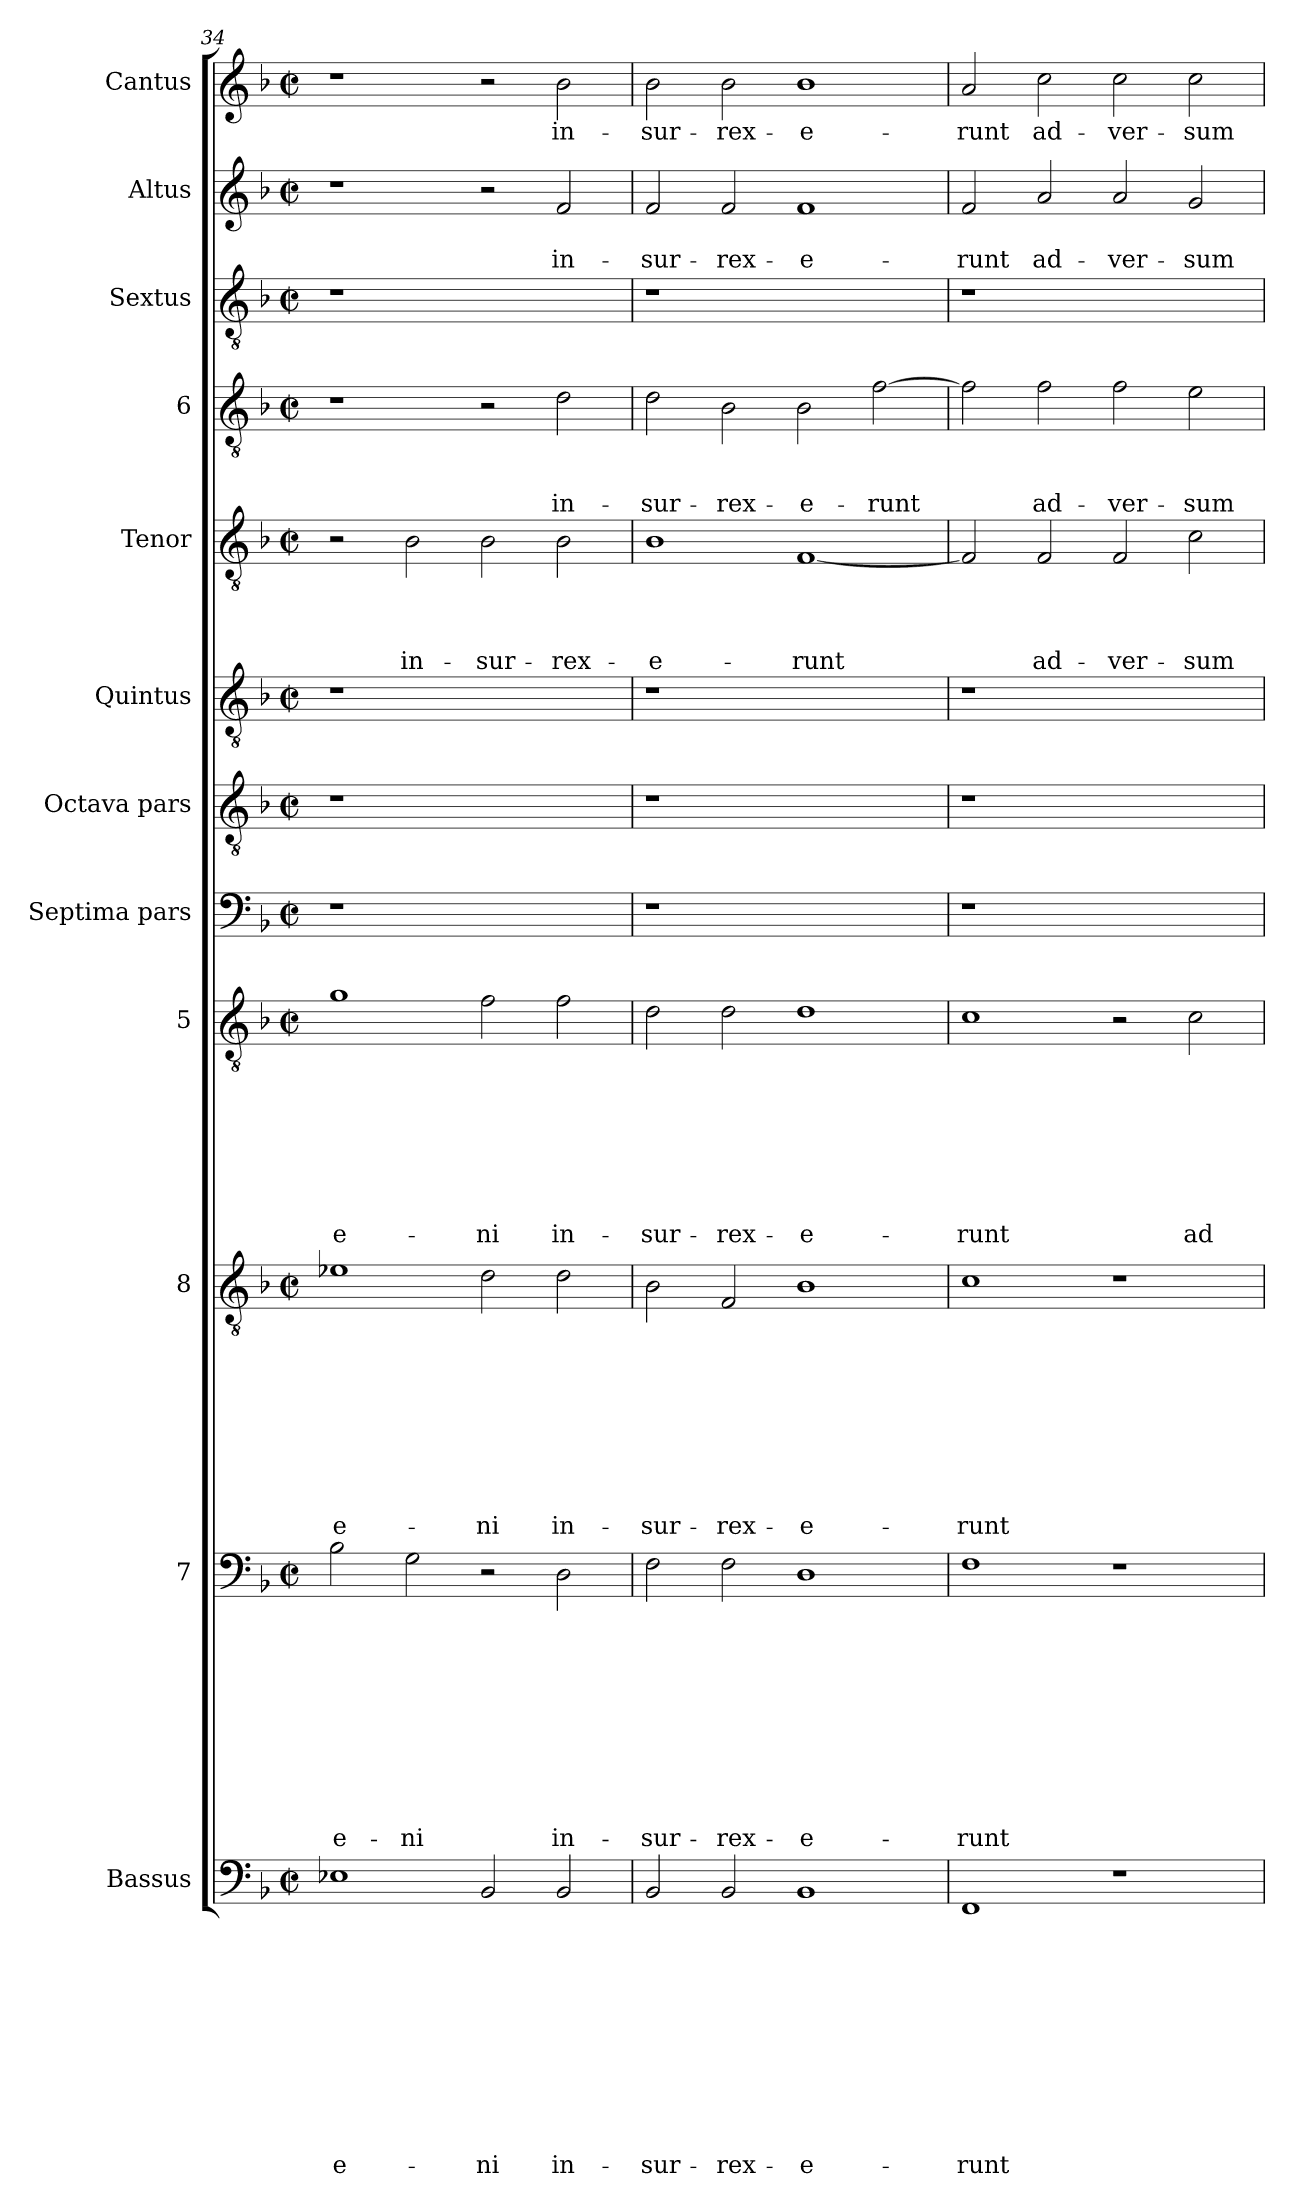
**kern	**text	**text	**text	**text	**text	**text	**text	**text	**text	**text	**text	**kern	**text	**text	**text	**text	**text	**text	**text	**text	**text	**text	**kern	**text	**text	**text	**text	**text	**text	**text	**text	**text	**kern	**text	**text	**text	**text	**text	**text	**text	**text	**kern	**kern	**kern	**kern	**text	**text	**text	**text	**kern	**text	**text	**text	**kern	**kern	**text	**text	**kern	**text
*part12	*part12	*part12	*part12	*part12	*part12	*part12	*part12	*part12	*part12	*part12	*part12	*part11	*part11	*part11	*part11	*part11	*part11	*part11	*part11	*part11	*part11	*part11	*part10	*part10	*part10	*part10	*part10	*part10	*part10	*part10	*part10	*part10	*part9	*part9	*part9	*part9	*part9	*part9	*part9	*part9	*part9	*part8	*part7	*part6	*part5	*part5	*part5	*part5	*part5	*part4	*part4	*part4	*part4	*part3	*part2	*part2	*part2	*part1	*part1
*staff12	*staff12	*staff12	*staff12	*staff12	*staff12	*staff12	*staff12	*staff12	*staff12	*staff12	*staff12	*staff11	*staff11	*staff11	*staff11	*staff11	*staff11	*staff11	*staff11	*staff11	*staff11	*staff11	*staff10	*staff10	*staff10	*staff10	*staff10	*staff10	*staff10	*staff10	*staff10	*staff10	*staff9	*staff9	*staff9	*staff9	*staff9	*staff9	*staff9	*staff9	*staff9	*staff8	*staff7	*staff6	*staff5	*staff5	*staff5	*staff5	*staff5	*staff4	*staff4	*staff4	*staff4	*staff3	*staff2	*staff2	*staff2	*staff1	*staff1
*I"Bassus	*	*	*	*	*	*	*	*	*	*	*	*I"7	*	*	*	*	*	*	*	*	*	*	*I"8	*	*	*	*	*	*	*	*	*	*I"5	*	*	*	*	*	*	*	*	*I"Septima pars	*I"Octava pars	*I"Quintus	*I"Tenor	*	*	*	*	*I"6	*	*	*	*I"Sextus	*I"Altus	*	*	*I"Cantus	*
*I'B.	*	*	*	*	*	*	*	*	*	*	*	*	*	*	*	*	*	*	*	*	*	*	*	*	*	*	*	*	*	*	*	*	*	*	*	*	*	*	*	*	*	*	*	*	*I'T.	*	*	*	*	*	*	*	*	*	*I'A.	*	*	*I'C.	*
!!LO:PB:g=z
*clefF4	*	*	*	*	*	*	*	*	*	*	*	*clefF4	*	*	*	*	*	*	*	*	*	*	*clefGv2	*	*	*	*	*	*	*	*	*	*clefGv2	*	*	*	*	*	*	*	*	*clefF4	*clefGv2	*clefGv2	*clefGv2	*	*	*	*	*clefGv2	*	*	*	*clefGv2	*clefG2	*	*	*clefG2	*
*k[b-]	*	*	*	*	*	*	*	*	*	*	*	*k[b-]	*	*	*	*	*	*	*	*	*	*	*k[b-]	*	*	*	*	*	*	*	*	*	*k[b-]	*	*	*	*	*	*	*	*	*k[b-]	*k[b-]	*k[b-]	*k[b-]	*	*	*	*	*k[b-]	*	*	*	*k[b-]	*k[b-]	*	*	*k[b-]	*
*F:	*	*	*	*	*	*	*	*	*	*	*	*F:	*	*	*	*	*	*	*	*	*	*	*F:	*	*	*	*	*	*	*	*	*	*F:	*	*	*	*	*	*	*	*	*F:	*F:	*F:	*F:	*	*	*	*	*F:	*	*	*	*F:	*F:	*	*	*F:	*
*M2/2	*	*	*	*	*	*	*	*	*	*	*	*M2/2	*	*	*	*	*	*	*	*	*	*	*M2/2	*	*	*	*	*	*	*	*	*	*M2/2	*	*	*	*	*	*	*	*	*M2/2	*M2/2	*M2/2	*M2/2	*	*	*	*	*M2/2	*	*	*	*M2/2	*M2/2	*	*	*M2/2	*
*met(c|)	*	*	*	*	*	*	*	*	*	*	*	*met(c|)	*	*	*	*	*	*	*	*	*	*	*met(c|)	*	*	*	*	*	*	*	*	*	*met(c|)	*	*	*	*	*	*	*	*	*met(c|)	*met(c|)	*met(c|)	*met(c|)	*	*	*	*	*met(c|)	*	*	*	*met(c|)	*met(c|)	*	*	*met(c|)	*
=34	=34	=34	=34	=34	=34	=34	=34	=34	=34	=34	=34	=34	=34	=34	=34	=34	=34	=34	=34	=34	=34	=34	=34	=34	=34	=34	=34	=34	=34	=34	=34	=34	=34	=34	=34	=34	=34	=34	=34	=34	=34	=34	=34	=34	=34	=34	=34	=34	=34	=34	=34	=34	=34	=34	=34	=34	=34	=34	=34
!	!	!	!	!	!	!	!	!	!	!	!LO:LY:b	!	!	!	!	!	!	!	!	!	!	!LO:LY:b	!	!	!	!	!	!	!	!	!	!LO:LY:b	!	!	!	!	!	!	!	!	!LO:LY:b	!	!	!	!	!	!	!	!	!	!	!	!	!	!	!	!	!	!
1E-X	.	.	.	.	.	.	.	.	.	.	-e-	2B-\	.	.	.	.	.	.	.	.	.	-e-	1e-X	.	.	.	.	.	.	.	.	-e-	1g	.	.	.	.	.	.	.	-e-	1r	1r	1r	2r	.	.	.	.	1r	.	.	.	1r	1r	.	.	1r	.
!	!	!	!	!	!	!	!	!	!	!	!	!	!	!	!	!	!	!	!	!	!	!LO:LY:b	!	!	!	!	!	!	!	!	!	!	!	!	!	!	!	!	!	!	!	!	!	!	!	!	!	!	!LO:LY:b	!	!	!	!	!	!	!	!	!	!
.	.	.	.	.	.	.	.	.	.	.	.	2G\	.	.	.	.	.	.	.	.	.	-ni	.	.	.	.	.	.	.	.	.	.	.	.	.	.	.	.	.	.	.	.	.	.	2B-\	.	.	.	in-	.	.	.	.	.	.	.	.	.	.
!	!	!	!	!	!	!	!	!	!	!	!LO:LY:b	!	!	!	!	!	!	!	!	!	!	!	!	!	!	!	!	!	!	!	!	!LO:LY:b	!	!	!	!	!	!	!	!	!LO:LY:b	!	!	!	!	!	!	!	!LO:LY:b	!	!	!	!	!	!	!	!	!	!
2BB-/	.	.	.	.	.	.	.	.	.	.	-ni	2r	.	.	.	.	.	.	.	.	.	.	2d\	.	.	.	.	.	.	.	.	-ni	2f\	.	.	.	.	.	.	.	-ni	1ryy	1ryy	1ryy	2B-\	.	.	.	-sur-	2r	.	.	.	1ryy	2r	.	.	2r	.
!	!	!	!	!	!	!	!	!	!	!	!LO:LY:b	!	!	!	!	!	!	!	!	!	!	!LO:LY:b	!	!	!	!	!	!	!	!	!	!LO:LY:b	!	!	!	!	!	!	!	!	!LO:LY:b	!	!	!	!	!	!	!	!LO:LY:b	!	!	!	!LO:LY:b	!	!	!	!LO:LY:b	!	!LO:LY:b
2BB-/	.	.	.	.	.	.	.	.	.	.	in-	2D\	.	.	.	.	.	.	.	.	.	in-	2d\	.	.	.	.	.	.	.	.	in-	2f\	.	.	.	.	.	.	.	in-	.	.	.	2B-\	.	.	.	-rex-	2d\	.	.	in-	.	2f/	.	in-	2b-\	in-
=35	=35	=35	=35	=35	=35	=35	=35	=35	=35	=35	=35	=35	=35	=35	=35	=35	=35	=35	=35	=35	=35	=35	=35	=35	=35	=35	=35	=35	=35	=35	=35	=35	=35	=35	=35	=35	=35	=35	=35	=35	=35	=35	=35	=35	=35	=35	=35	=35	=35	=35	=35	=35	=35	=35	=35	=35	=35	=35	=35
!	!	!	!	!	!	!	!	!	!	!	!LO:LY:b	!	!	!	!	!	!	!	!	!	!	!LO:LY:b	!	!	!	!	!	!	!	!	!	!LO:LY:b	!	!	!	!	!	!	!	!	!LO:LY:b	!	!	!	!	!	!	!	!LO:LY:b	!	!	!	!LO:LY:b	!	!	!	!LO:LY:b	!	!LO:LY:b
2BB-/	.	.	.	.	.	.	.	.	.	.	-sur-	2F\	.	.	.	.	.	.	.	.	.	-sur-	2B-\	.	.	.	.	.	.	.	.	-sur-	2d\	.	.	.	.	.	.	.	-sur-	1r	1r	1r	1B-	.	.	.	-e-	2d\	.	.	-sur-	1r	2f/	.	-sur-	2b-\	-sur-
!	!	!	!	!	!	!	!	!	!	!	!LO:LY:b	!	!	!	!	!	!	!	!	!	!	!LO:LY:b	!	!	!	!	!	!	!	!	!	!LO:LY:b	!	!	!	!	!	!	!	!	!LO:LY:b	!	!	!	!	!	!	!	!	!	!	!	!LO:LY:b	!	!	!	!LO:LY:b	!	!LO:LY:b
2BB-/	.	.	.	.	.	.	.	.	.	.	-rex-	2F\	.	.	.	.	.	.	.	.	.	-rex-	2F/	.	.	.	.	.	.	.	.	-rex-	2d\	.	.	.	.	.	.	.	-rex-	.	.	.	.	.	.	.	.	2B-\	.	.	-rex-	.	2f/	.	-rex-	2b-\	-rex-
!	!	!	!	!	!	!	!	!	!	!	!LO:LY:b	!	!	!	!	!	!	!	!	!	!	!LO:LY:b	!	!	!	!	!	!	!	!	!	!LO:LY:b	!	!	!	!	!	!	!	!	!LO:LY:b	!	!	!	!	!	!	!	!LO:LY:b	!	!	!	!LO:LY:b	!	!	!	!LO:LY:b	!	!LO:LY:b
1BB-	.	.	.	.	.	.	.	.	.	.	-e-	1D	.	.	.	.	.	.	.	.	.	-e-	1B-	.	.	.	.	.	.	.	.	-e-	1d	.	.	.	.	.	.	.	-e-	1ryy	1ryy	1ryy	[<1F	.	.	.	-runt	2B-\	.	.	-e-	1ryy	1f	.	-e-	1b-	-e-
!	!	!	!	!	!	!	!	!	!	!	!	!	!	!	!	!	!	!	!	!	!	!	!	!	!	!	!	!	!	!	!	!	!	!	!	!	!	!	!	!	!	!	!	!	!	!	!	!	!	!	!	!	!LO:LY:b	!	!	!	!	!	!
.	.	.	.	.	.	.	.	.	.	.	.	.	.	.	.	.	.	.	.	.	.	.	.	.	.	.	.	.	.	.	.	.	.	.	.	.	.	.	.	.	.	.	.	.	.	.	.	.	.	[>2f\	.	.	-runt	.	.	.	.	.	.
=36	=36	=36	=36	=36	=36	=36	=36	=36	=36	=36	=36	=36	=36	=36	=36	=36	=36	=36	=36	=36	=36	=36	=36	=36	=36	=36	=36	=36	=36	=36	=36	=36	=36	=36	=36	=36	=36	=36	=36	=36	=36	=36	=36	=36	=36	=36	=36	=36	=36	=36	=36	=36	=36	=36	=36	=36	=36	=36	=36
!	!	!	!	!	!	!	!	!	!	!	!LO:LY:b	!	!	!	!	!	!	!	!	!	!	!LO:LY:b	!	!	!	!	!	!	!	!	!	!LO:LY:b	!	!	!	!	!	!	!	!	!LO:LY:b	!	!	!	!	!	!	!	!	!	!	!	!	!	!	!	!LO:LY:b	!	!LO:LY:b
1FF	.	.	.	.	.	.	.	.	.	.	-runt	1F	.	.	.	.	.	.	.	.	.	-runt	1c	.	.	.	.	.	.	.	.	-runt	1c	.	.	.	.	.	.	.	-runt	1r	1r	1r	2F/]	.	.	.	.	2f\]	.	.	.	1r	2f/	.	-runt	2a/	-runt
!	!	!	!	!	!	!	!	!	!	!	!	!	!	!	!	!	!	!	!	!	!	!	!	!	!	!	!	!	!	!	!	!	!	!	!	!	!	!	!	!	!	!	!	!	!	!	!	!	!LO:LY:b	!	!	!	!LO:LY:b	!	!	!	!LO:LY:b	!	!LO:LY:b
.	.	.	.	.	.	.	.	.	.	.	.	.	.	.	.	.	.	.	.	.	.	.	.	.	.	.	.	.	.	.	.	.	.	.	.	.	.	.	.	.	.	.	.	.	2F/	.	.	.	ad-	2f\	.	.	ad-	.	2a/	.	ad-	2cc\	ad-
!	!	!	!	!	!	!	!	!	!	!	!	!	!	!	!	!	!	!	!	!	!	!	!	!	!	!	!	!	!	!	!	!	!	!	!	!	!	!	!	!	!	!	!	!	!	!	!	!	!LO:LY:b	!	!	!	!LO:LY:b	!	!	!	!LO:LY:b	!	!LO:LY:b
1r	.	.	.	.	.	.	.	.	.	.	.	1r	.	.	.	.	.	.	.	.	.	.	1r	.	.	.	.	.	.	.	.	.	2r	.	.	.	.	.	.	.	.	1ryy	1ryy	1ryy	2F/	.	.	.	-ver-	2f\	.	.	-ver-	1ryy	2a/	.	-ver-	2cc\	-ver-
!	!	!	!	!	!	!	!	!	!	!	!	!	!	!	!	!	!	!	!	!	!	!	!	!	!	!	!	!	!	!	!	!	!	!	!	!	!	!	!	!	!LO:LY:b	!	!	!	!	!	!	!	!LO:LY:b	!	!	!	!LO:LY:b	!	!	!	!LO:LY:b	!	!LO:LY:b
.	.	.	.	.	.	.	.	.	.	.	.	.	.	.	.	.	.	.	.	.	.	.	.	.	.	.	.	.	.	.	.	.	2c\	.	.	.	.	.	.	.	ad-	.	.	.	2c\	.	.	.	-sum	2e\	.	.	-sum	.	2g/	.	-sum	2cc\	-sum
=	=	=	=	=	=	=	=	=	=	=	=	=	=	=	=	=	=	=	=	=	=	=	=	=	=	=	=	=	=	=	=	=	=	=	=	=	=	=	=	=	=	=	=	=	=	=	=	=	=	=	=	=	=	=	=	=	=	=	=
*-	*-	*-	*-	*-	*-	*-	*-	*-	*-	*-	*-	*-	*-	*-	*-	*-	*-	*-	*-	*-	*-	*-	*-	*-	*-	*-	*-	*-	*-	*-	*-	*-	*-	*-	*-	*-	*-	*-	*-	*-	*-	*-	*-	*-	*-	*-	*-	*-	*-	*-	*-	*-	*-	*-	*-	*-	*-	*-	*-
